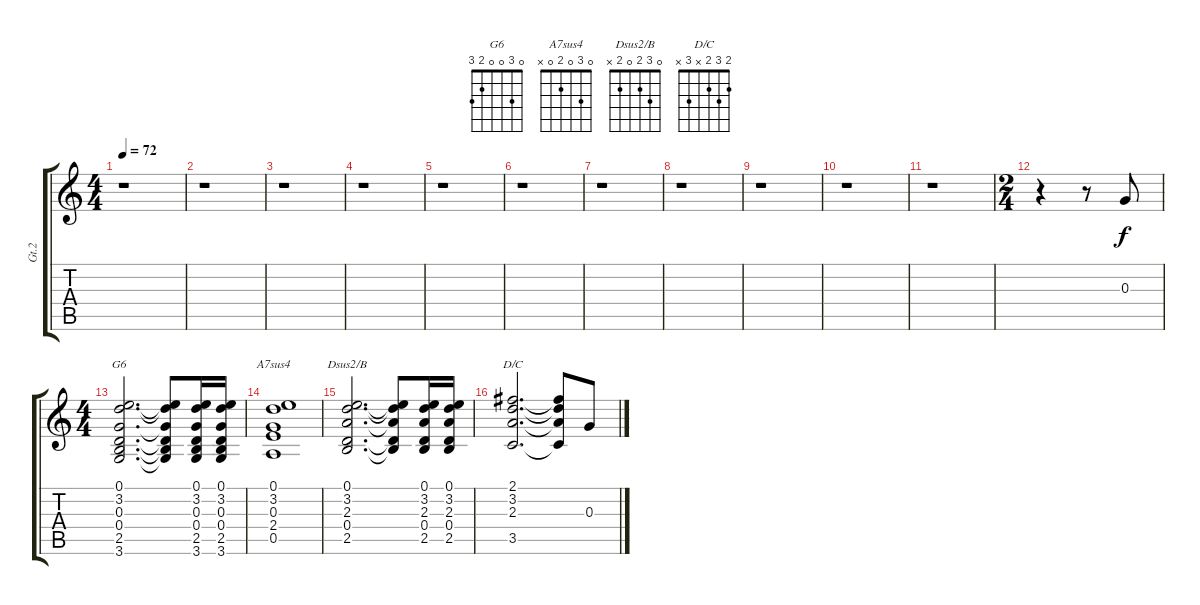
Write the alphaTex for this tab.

\track ("Gt.2" "Gt.2") {instrument distortionguitar}
\staff {score tabs}
\tuning (E4 B3 G3 D3 A2 E2) {hide}
\chord ("G6" 0 3 0 0 2 3)
\chord ("A7sus4" 0 3 0 2 0 x)
\chord ("Dsus2/B" 0 3 2 0 2 x)
\chord ("D/C" 2 3 2 x 3 x)
\ts (4 4)
\tempo 72
\clef g2
\ks c
r.1{dy f} |
r.1 |
r.1 |
r.1 |
r.1 |
r.1 |
r.1 |
r.1 |
r.1 |
r.1 |
r.1 |
\ts (2 4)
r.4 r.8 0.3.8 |
\ts (4 4)
(0.1 3.2 0.3 0.4 2.5 3.6).2{d ch "G6"} (0.1{t} 3.2{t} 0.3{t} 0.4{t} 2.5{t} 3.6{t}).8 (0.1 3.2 0.3 0.4 2.5 3.6).16 (0.1 3.2 0.3 0.4 2.5 3.6).16 |
(0.1 3.2 0.3 2.4 0.5).1{ch "A7sus4"} |
(0.1 3.2 2.3 0.4 2.5).2{d ch "Dsus2/B"} (0.1{t} 3.2{t} 2.3{t} 0.4{t} 2.5{t}).8 (0.1 3.2 2.3 0.4 2.5).16 (0.1 3.2 2.3 0.4 2.5).16 |
(2.1 3.2 2.3 3.5).2{d ch "D/C"} (2.1{t} 3.2{t} 2.3{t} 3.5{t}).8 0.3.8
